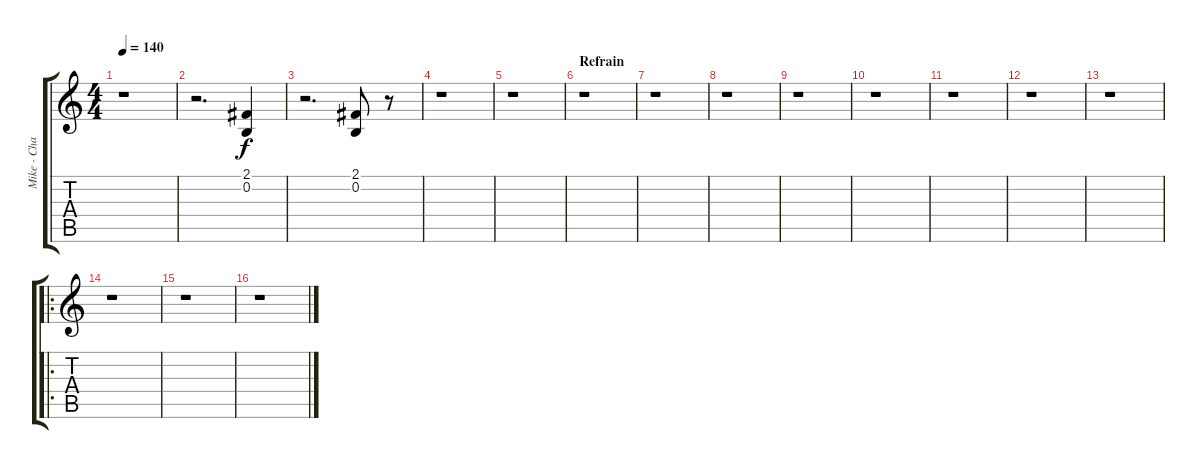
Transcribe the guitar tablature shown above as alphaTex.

\track ("Mike - Chant" "Mike - Cha") {instrument lead6voice}
\staff {score tabs}
\tuning (E4 B3 G3 D3 A2 E2) {hide}
\ts (4 4)
\tempo 140
\clef g2
\ks c
r.1{dy f} |
r.2{d} (2.1 0.2).4 |
r.2{d} (2.1 0.2).8 r.8 |
r.1 |
r.1 |
\section ("" "Refrain")
r.1 |
r.1 |
r.1 |
r.1 |
r.1 |
r.1 |
r.1 |
r.1 |
\ro
r.1 |
r.1 |
r.1
